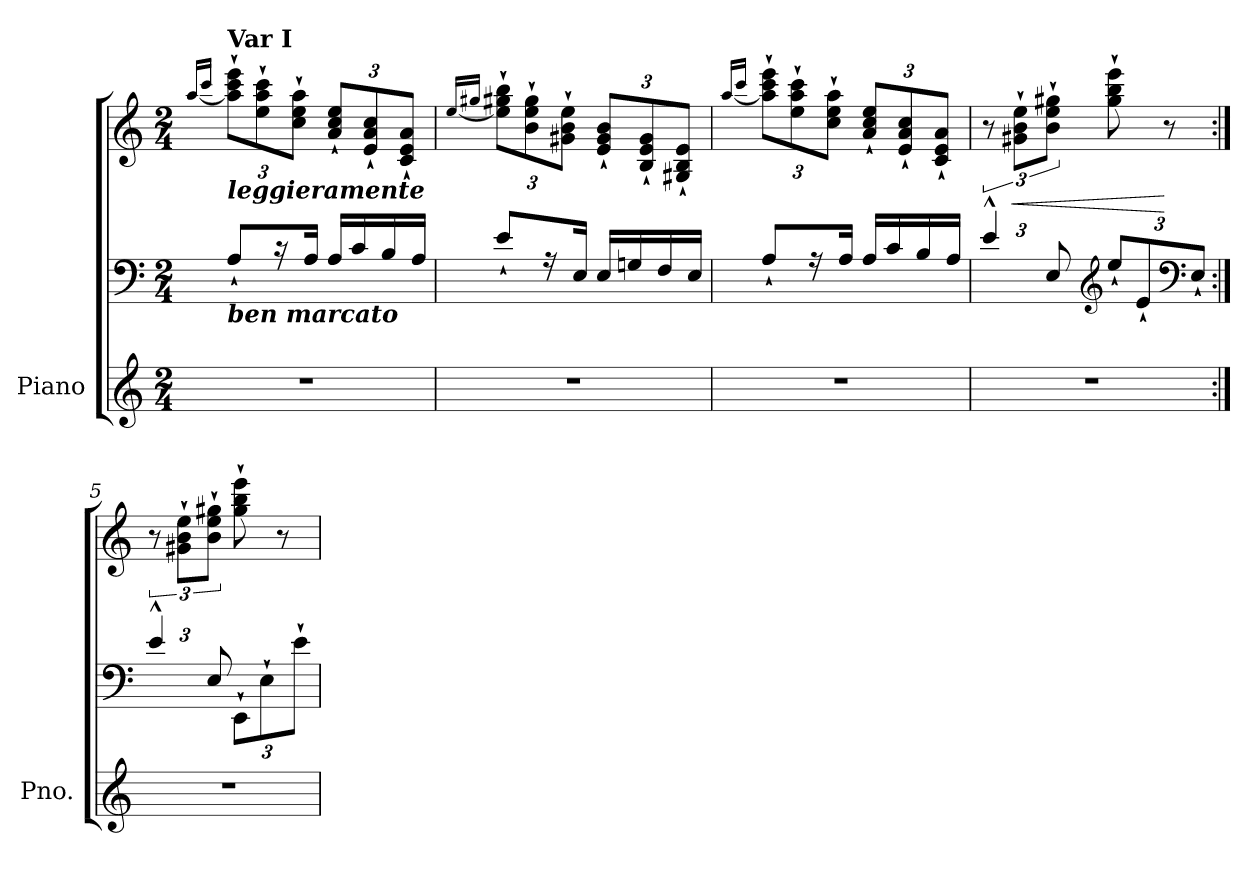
**kern	**kern	**kern	**dynam
*part1	*part1	*part1	*part1
*staff3	*staff2	*staff1	*staff1/2/3
*I"Piano	*	*	*
*I'Pno.	*	*	*
!!LO:LB:g=z
*clefG2	*clefF4	*clefG2	*
*k[]	*k[]	*k[]	*
*M2/4	*M2/4	*M2/4	*
=1	=1	=1	=1
.	.	[16qaa/LL	.
.	.	16qccc/JJ_	.
*	*	*Xbrackettup	*
!	!	!LO:TX:b:Bi:t=leggieramente	!
!	!	!LO:TX:a:B:t=Var I	!
!	!LO:TX:b:Bi:t=ben marcato	!	!
2r	8A`/L	12aa\]` 12ccc\` 12eee\`L	.
.	.	12ee\` 12aa\` 12ccc\`	.
.	16rc	.	.
.	.	12cc\` 12ee\` 12aa\`J	.
.	16A/Jk	.	.
.	16A/LL	12a/` 12cc/` 12ee/`L	.
.	16c/	.	.
.	.	12e/` 12a/` 12cc/`	.
.	16B/	.	.
.	.	12c/` 12e/` 12a/`J	.
.	16A/JJ	.	.
=2	=2	=2	=2
.	.	[16qee/LL	.
.	.	16qgg#X/JJ_	.
2r	8e`/L	12ee\]` 12gg#\` 12bb\`L	.
.	.	12b\` 12ee\` 12gg#\`	.
.	16rA	.	.
.	.	12g#X\` 12b\` 12ee\`J	.
.	16E/Jk	.	.
.	16E/LL	12e/` 12g#/` 12b/`L	.
.	16Gn/	.	.
.	.	12B/` 12e/` 12g#/`	.
.	16F/	.	.
.	.	12G#X/` 12B/` 12e/`J	.
.	16E/JJ	.	.
=3	=3	=3	=3
.	.	[16qaa/LL	.
.	.	16qccc/JJ_	.
2r	8A`/L	12aa\]` 12ccc\` 12eee\`L	.
.	.	12ee\` 12aa\` 12ccc\`	.
.	16rA	.	.
.	.	12cc\` 12ee\` 12aa\`J	.
.	16A/Jk	.	.
.	16A/LL	12a/` 12cc/` 12ee/`L	.
.	16c/	.	.
.	.	12e/` 12a/` 12cc/`	.
.	16B/	.	.
.	.	12c/` 12e/` 12a/`J	.
.	16A/JJ	.	.
=4	=4	=4	=4
*	*Xbrackettup	*brackettup	*
2r	6e^^/	12r	.
!	!	!	!LO:HP:b
.	.	12g#X\` 12b\` 12ee\`L	<
.	12E/	12b\` 12ee\` 12gg#X\`J	.
*	*clefG2	*	*
.	12ee`/L	8gg#\` 8bb\` 8eee\`	.
.	12e`/	.	.
.	.	8r	[
*	*clefF4	*	*
.	12E`/J	.	.
!!LO:LB:g=z
=5:|!	=5:|!	=5:|!	=5:|!
2r	6e^^/	12r	.
.	.	12g#X\` 12b\` 12ee\`L	.
.	12E/	12b\` 12ee\` 12gg#X\`J	.
.	12EE`\L	8gg#\` 8bb\` 8eee\`	.
.	12E`\	.	.
.	.	8r	.
.	12e`\J	.	.
=	=	=	=
*-	*-	*-	*-
